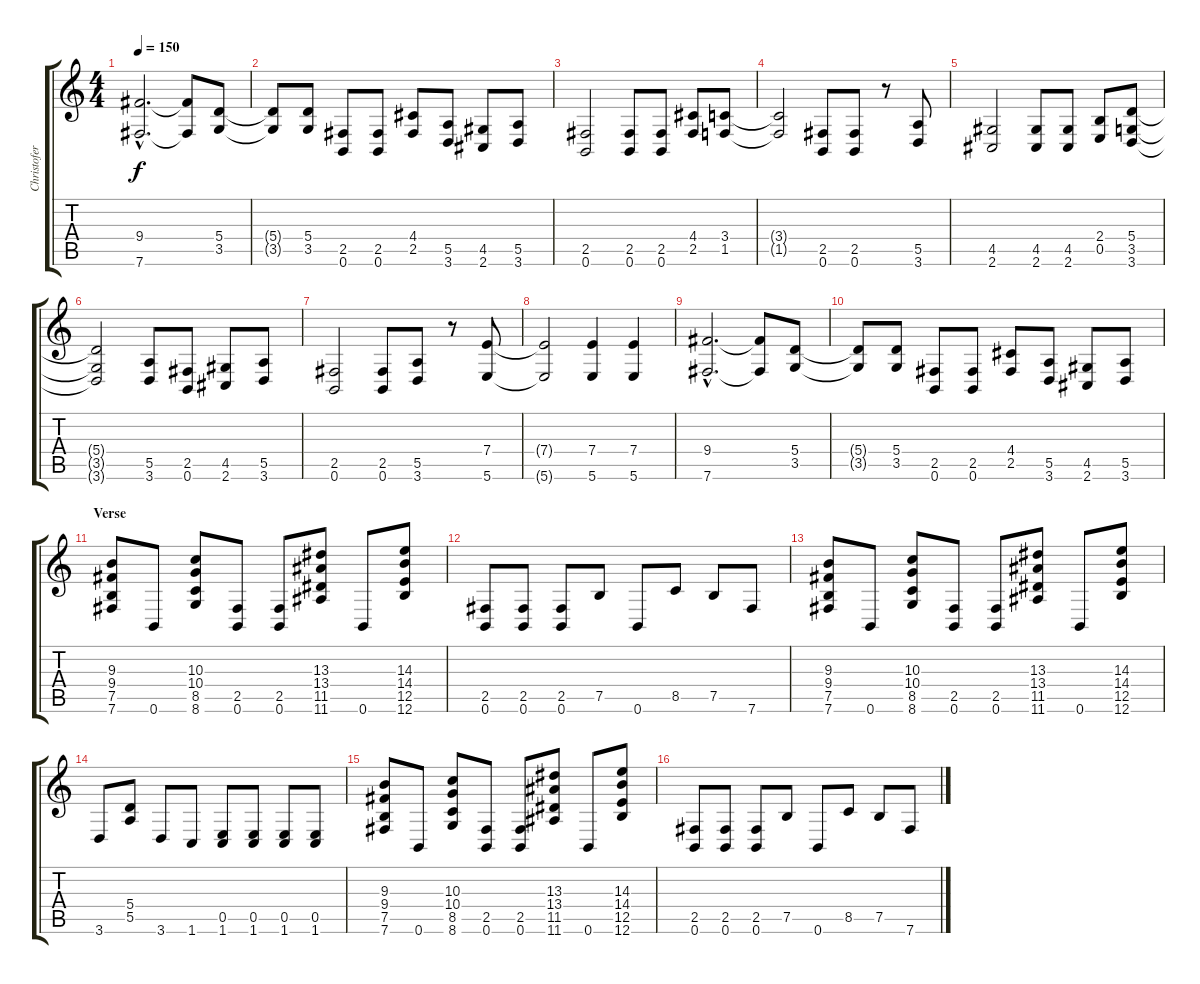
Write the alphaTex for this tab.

\track ("Christofer" "Christofer") {instrument distortionguitar}
\staff {score tabs}
\tuning (B3 Gb3 D3 A2 E2 B1) {hide}
\ts (4 4)
\tempo 150
\clef g2
\ks c
(9.4{hac} 7.6{hac}).2{d dy f} (9.4{t} 7.6{t}).8 (5.4 3.5).8 |
(5.4{t} 3.5{t}).8 (5.4 3.5).8 (2.5 0.6).8 (2.5 0.6).8 (4.4 2.5).8 (5.5 3.6).8 (4.5 2.6).8 (5.5 3.6).8 |
(2.5 0.6).2 (2.5 0.6).8 (2.5 0.6).8 (4.4 2.5).8 (3.4 1.5).8 |
(3.4{t} 1.5{t}).2 (2.5 0.6).8 (2.5 0.6).8 r.8 (5.5 3.6).8 |
(4.5 2.6).2 (4.5 2.6).8 (4.5 2.6).8 (2.4 0.5).8 (5.4 3.5 3.6).8 |
(5.4{t} 3.5{t} 3.6{t}).2 (5.5 3.6).8 (2.5 0.6).8 (4.5 2.6).8 (5.5 3.6).8 |
(2.5 0.6).2 (2.5 0.6).8 (5.5 3.6).8 r.8 (7.4 5.6).8 |
(7.4{t} 5.6{t}).2 (7.4 5.6).4 (7.4 5.6).4 |
(9.4{hac} 7.6{hac}).2{d} (9.4{t} 7.6{t}).8 (5.4 3.5).8 |
(5.4{t} 3.5{t}).8 (5.4 3.5).8 (2.5 0.6).8 (2.5 0.6).8 (4.4 2.5).8 (5.5 3.6).8 (4.5 2.6).8 (5.5 3.6).8 |
\section ("" "Verse")
(9.3 9.4 7.5 7.6).8 0.6.8 (10.3 10.4 8.5 8.6).8 (2.5 0.6).8 (2.5 0.6).8 (13.3 13.4 11.5 11.6).8 0.6.8 (14.3 14.4 12.5 12.6).8 |
(2.5 0.6).8 (2.5 0.6).8 (2.5 0.6).8 7.5.8 0.6.8 8.5.8 7.5.8 7.6.8 |
(9.3 9.4 7.5 7.6).8 0.6.8 (10.3 10.4 8.5 8.6).8 (2.5 0.6).8 (2.5 0.6).8 (13.3 13.4 11.5 11.6).8 0.6.8 (14.3 14.4 12.5 12.6).8 |
3.6.8 (5.4 5.5).8 3.6.8 1.6.8 (0.5 1.6).8 (0.5 1.6).8 (0.5 1.6).8 (0.5 1.6).8 |
(9.3 9.4 7.5 7.6).8 0.6.8 (10.3 10.4 8.5 8.6).8 (2.5 0.6).8 (2.5 0.6).8 (13.3 13.4 11.5 11.6).8 0.6.8 (14.3 14.4 12.5 12.6).8 |
(2.5 0.6).8 (2.5 0.6).8 (2.5 0.6).8 7.5.8 0.6.8 8.5.8 7.5.8 7.6.8
